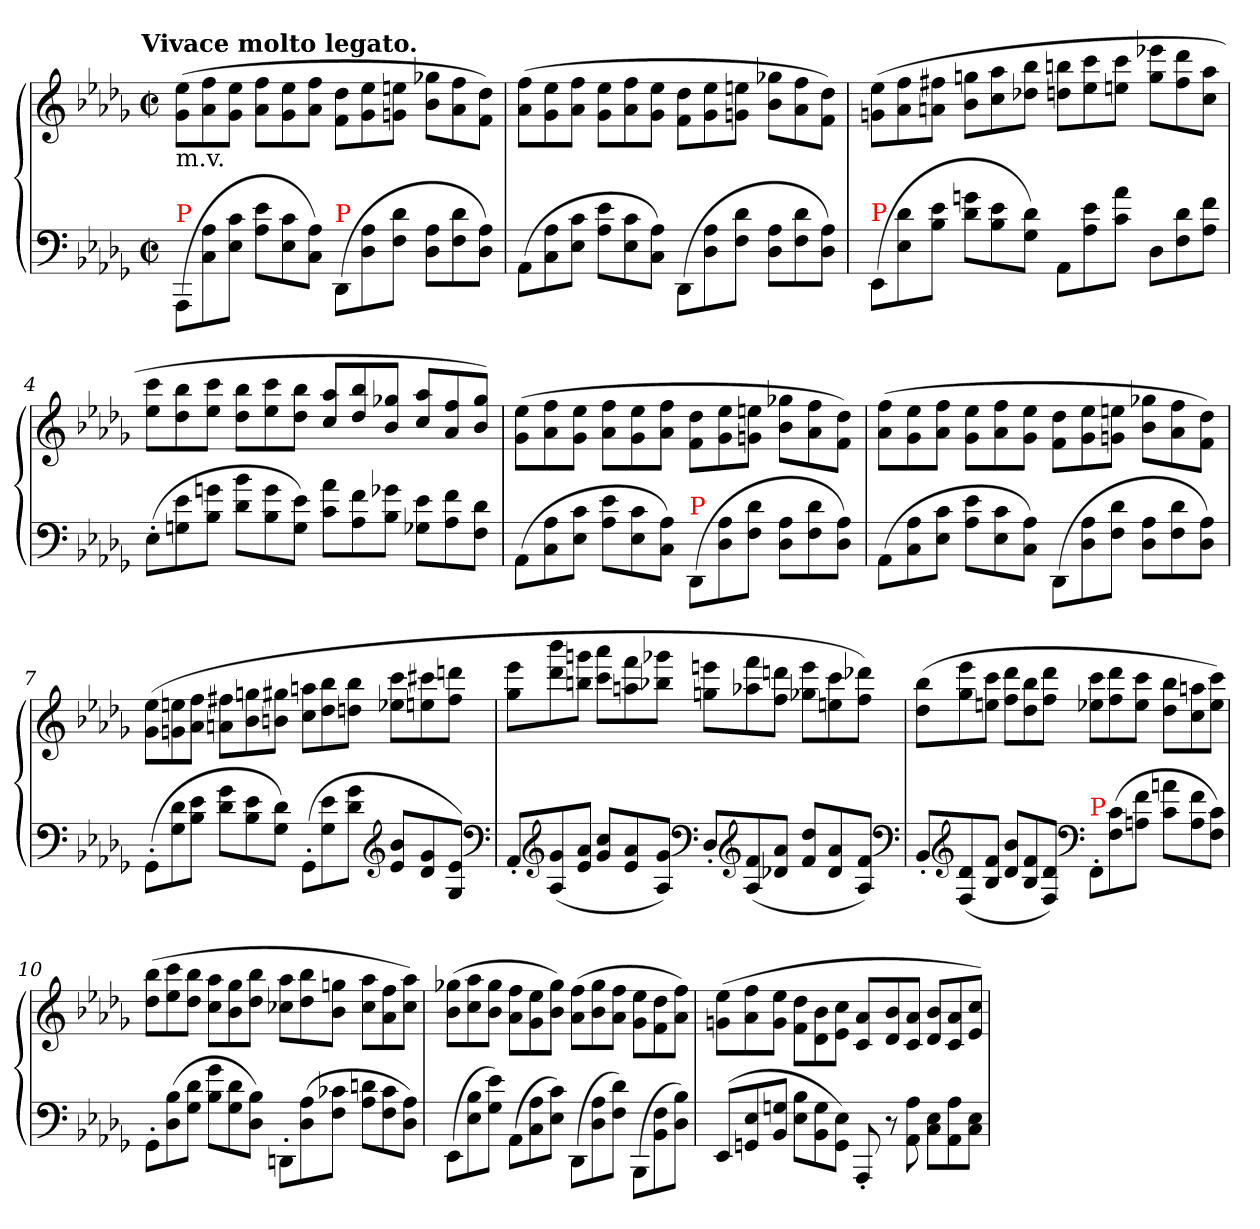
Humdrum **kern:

**kern	**kern
*part1	*part1
*staff2	*staff1
*clefF4	*clefG2
*k[b-e-a-d-g-]	*k[b-e-a-d-g-]
*D-:	*D-:
!!LO:TX:omd:t=Vivace molto legato.
*M2/2	*M2/2
*met(c|)	*met(c|)
*MM138	*MM138
*Xtuplet	*Xtuplet
=1	=1
!	!LO:TX:b:t=m.v.
!LO:TX:a:color=red:t=P	!
(>12AAA-/L	(>12ee- 12g-L
12A-\ 12C\	12ff 12a-
12c\ 12E-\J	12ee- 12g-J
12e- 12A-L	12ff 12a-L
12c 12E-	12ee- 12g-
12A- 12CJ)	12ff 12a-J
!LO:TX:a:color=red:t=P	!
(>12DD-/L	12dd- 12fL
12A-\ 12D-\	12ee- 12g-
12d-\ 12F\J	12een 12gnJ
12A- 12D-L	12gg-X 12b-L
12d- 12F	12ff 12a-
12A- 12D-J)	12dd- 12fJ)
=2	=2
(>12AA-L	(>12ff 12a-L
12A- 12C	12ee- 12g-
12c 12E-J	12ff 12a-J
12e- 12A-L	12ee- 12g-L
12c 12E-	12ff 12a-
12A- 12CJ)	12ee- 12g-J
(>12DD-/L	12dd- 12fL
12A-\ 12D-\	12ee- 12g-
12d-\ 12F\J	12een 12gnJ
12A- 12D-L	12gg-X 12b-L
12d- 12F	12ff 12a-
12A- 12D-J)	12dd- 12fJ)
=3	=3
!LO:TX:a:color=red:t=P	!
(>12EE-/L	(>12ee- 12gnL
12d-\ 12E-\	12ff 12a-
12e-\ 12B-\J	12ff#X 12anJ
12gn 12d-L	12ggn 12b-L
12e- 12B-	12aa- 12cc
12d- 12G-J)	12bb- 12dd-XJ
12AA-L	12bbn 12ddnL
12e- 12A-	12ccc 12ee-
12a- 12cJ	12ccc 12eenJ
12D-L	12eee-X 12ggL
12d- 12F	12ddd- 12ff#
12f 12A-J	12aa- 12ccJ
=4	=4
(12E-'L	12ccc 12ee-L
12e- 12Gn	12bb- 12dd-
12gn 12B-J	12ccc 12ee-J
12b- 12d-L	12bb- 12dd-L
12g 12B-	12ccc 12ee-
12e- 12GJ)	12bb- 12dd-J
12a-\ 12c\L	12aa-/ 12cc/L
12f\ 12A-\	12bb-/ 12dd-/
12g-X\ 12B-\J	12gg-X/ 12b-/J
12e-\ 12G-X\L	12aa-/ 12cc/L
12f\ 12A-\	12ff/ 12a-/
12d-\ 12F\J	12gg-/ 12b-/J)
=5	=5
(>12AA-L	(>12ee- 12g-L
12A- 12C	12ff 12a-
12c 12E-J	12ee- 12g-J
12e- 12A-L	12ff 12a-L
12c 12E-	12ee- 12g-
12A- 12CJ)	12ff 12a-J
!LO:TX:a:color=red:t=P	!
(>12DD-/L	12dd- 12fL
12A-\ 12D-\	12ee- 12g-
12d-\ 12F\J	12een 12gnJ
12A- 12D-L	12gg-X 12b-L
12d- 12F	12ff 12a-
12A- 12D-J)	12dd- 12fJ)
=6	=6
(>12AA-L	(>12ff 12a-L
12A- 12C	12ee- 12g-
12c 12E-J	12ff 12a-J
12e- 12A-L	12ee- 12g-L
12c 12E-	12ff 12a-
12A- 12CJ)	12ee- 12g-J
(>12DD-/L	12dd- 12fL
12A-\ 12D-\	12ee- 12g-
12d-\ 12F\J	12een 12gnJ
12A- 12D-L	12gg-X 12b-L
12d- 12F	12ff 12a-
12A- 12D-J)	12dd- 12fJ)
=7	=7
(>12GG-'L	(>12ee- 12g-L
12d- 12G-	12een 12gn
12e- 12B-J	12ff 12a-J
12g- 12d-L	12ff#X 12anL
12e- 12B-	12ggn 12b-
12d- 12G-J)	12gg#X 12bnJ
(>12GG-'L	12aan 12ccL
12e- 12G-	12bb- 12dd-
12g- 12d-J	12bb- 12ddnJ
*clefG2	*
12b- 12e-L	12ccc 12ee-XL
12g- 12d-	12ccc#X 12een
12e- 12G-J)	12dddn 12ff#J
*clefF4	*
=8	=8
12AA-'L	12eee- 12gg-L
*clefG2	*
(<12g- 12A-	12bbb- 12ddd-
12a- 12e-J	12gggn 12bbnJ
12cc 12g-L	12aaa- 12cccL
12a- 12e-	12fff 12aan
12g- 12A-J)	12ggg-X 12bb-XJ
*clefF4	*
12D-'L	12eeen 12ggnL
*clefG2	*
(<12f 12A-	12fff 12aa-X
12a- 12d-XJ	12dddn 12ffJ
12dd- 12fL	12eee 12gg-XL
12a- 12d-	12ccc 12een
12f 12A-J)	12ddd-X 12ffJ)
*clefF4	*
=9	=9
12BB-'L	(>12bb- 12dd-L
*clefG2	*
(<12d- 12F	12eee- 12gg-
12f 12B-J	12ccc 12eenJ
12b- 12d-L	12ddd- 12ffL
12f 12B-	12bb- 12dd-
12d- 12FJ)	12ddd- 12ffJ
*clefF4	*
!LO:TX:a:color=red:t=P	!
12FF'</L	12ccc 12ee-XL
(>12c\ 12F\	12ddd- 12ff
12f\ 12An\J	12ccc 12ee-J
12an 12cL	12bb- 12dd-L
12f 12A	12aan 12cc
12c 12FJ)	12ccc 12ee-J)
=10	=10
12GG-'L	(>12bb- 12dd-L
(>12B- 12D-	12ccc 12ee-
12d- 12G-J	12bb- 12dd-J
12g- 12B-L	12aa- 12ccL
12d- 12G-	12gg- 12b-
12B- 12D-J)	12bb- 12dd-J
12DDn'/L	12aa- 12cc-XL
(>12A-\ 12D-\	12bb- 12dd-
12c-X\ 12F\J	12ggn 12b-J
12dn 12A-L	12aa- 12cc-L
12c- 12F	12ff 12a-
12A- 12D-J)	12aa- 12cc-J)
=11	=11
(>12EE-/L	(>12gg-X 12b-L
12B-\ 12E-\	12aa- 12cc
12e-\ 12G-\J)	12gg- 12b-J
(>12AA-L	12ff 12a-L
12A- 12C	12ee- 12g-
12c 12E-J)	12gg- 12b-J)
(>12DD-/L	(>12ff 12a-L
12A-\ 12D-\	12gg- 12b-
12d-\ 12F\J)	12ff 12a-J
(>12BBB-/L	12ee- 12g-L
12F\ 12BB-\	12dd- 12f
12B-\ 12D-\J)	12ff 12a-J)
=12	=12
(>12EE-L	(>12ee- 12gnL
12E- 12GGn	12ff 12a-
12Gn 12BB-J	12ee- 12gJ
12B- 12E-L	12dd- 12fL
12G 12BB-	12b-\ 12d-\
12E- 12GGJ)	12cc 12e-J
12AAA-'	12a- 12cL
12r	12b- 12d-
12A- 12AA-	12a- 12cJ
12E- 12CL	12b- 12d-L
12A- 12AA-	12a- 12c
12E- 12CJ	12cc 12e-J)
=	=
*-	*-
